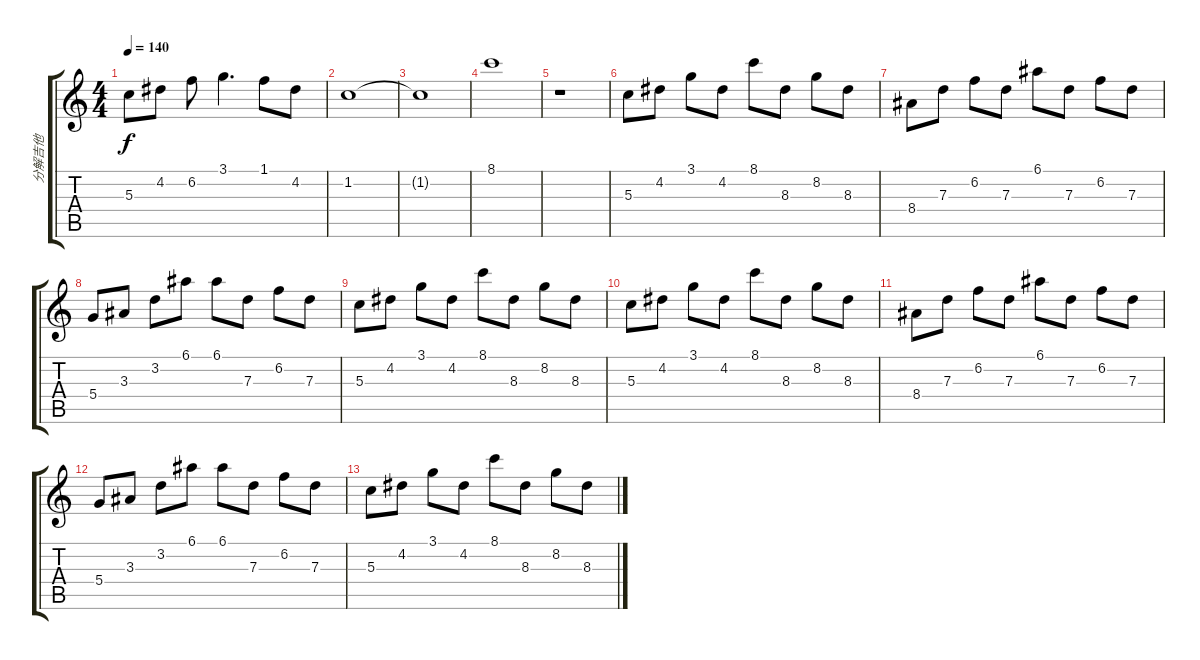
\track ("分解吉他" "分解吉他") {instrument distortionguitar}
\staff {score tabs}
\tuning (E4 B3 G3 D3 A2 E2) {hide}
\ts (4 4)
\tempo 140
\clef g2
\ks c
5.3.8{dy f} 4.2.8 6.2.8 3.1.4{d} 1.1.8 4.2.8 |
1.2.1 |
1.2{t}.1 |
8.1.1 |
r.1 |
5.3.8 4.2.8 3.1.8 4.2.8 8.1.8 8.3.8 8.2.8 8.3.8 |
8.4.8 7.3.8 6.2.8 7.3.8 6.1.8 7.3.8 6.2.8 7.3.8 |
5.4.8 3.3.8 3.2.8 6.1.8 6.1.8 7.3.8 6.2.8 7.3.8 |
5.3.8 4.2.8 3.1.8 4.2.8 8.1.8 8.3.8 8.2.8 8.3.8 |
5.3.8 4.2.8 3.1.8 4.2.8 8.1.8 8.3.8 8.2.8 8.3.8 |
8.4.8 7.3.8 6.2.8 7.3.8 6.1.8 7.3.8 6.2.8 7.3.8 |
5.4.8 3.3.8 3.2.8 6.1.8 6.1.8 7.3.8 6.2.8 7.3.8 |
5.3.8 4.2.8 3.1.8 4.2.8 8.1.8 8.3.8 8.2.8 8.3.8
